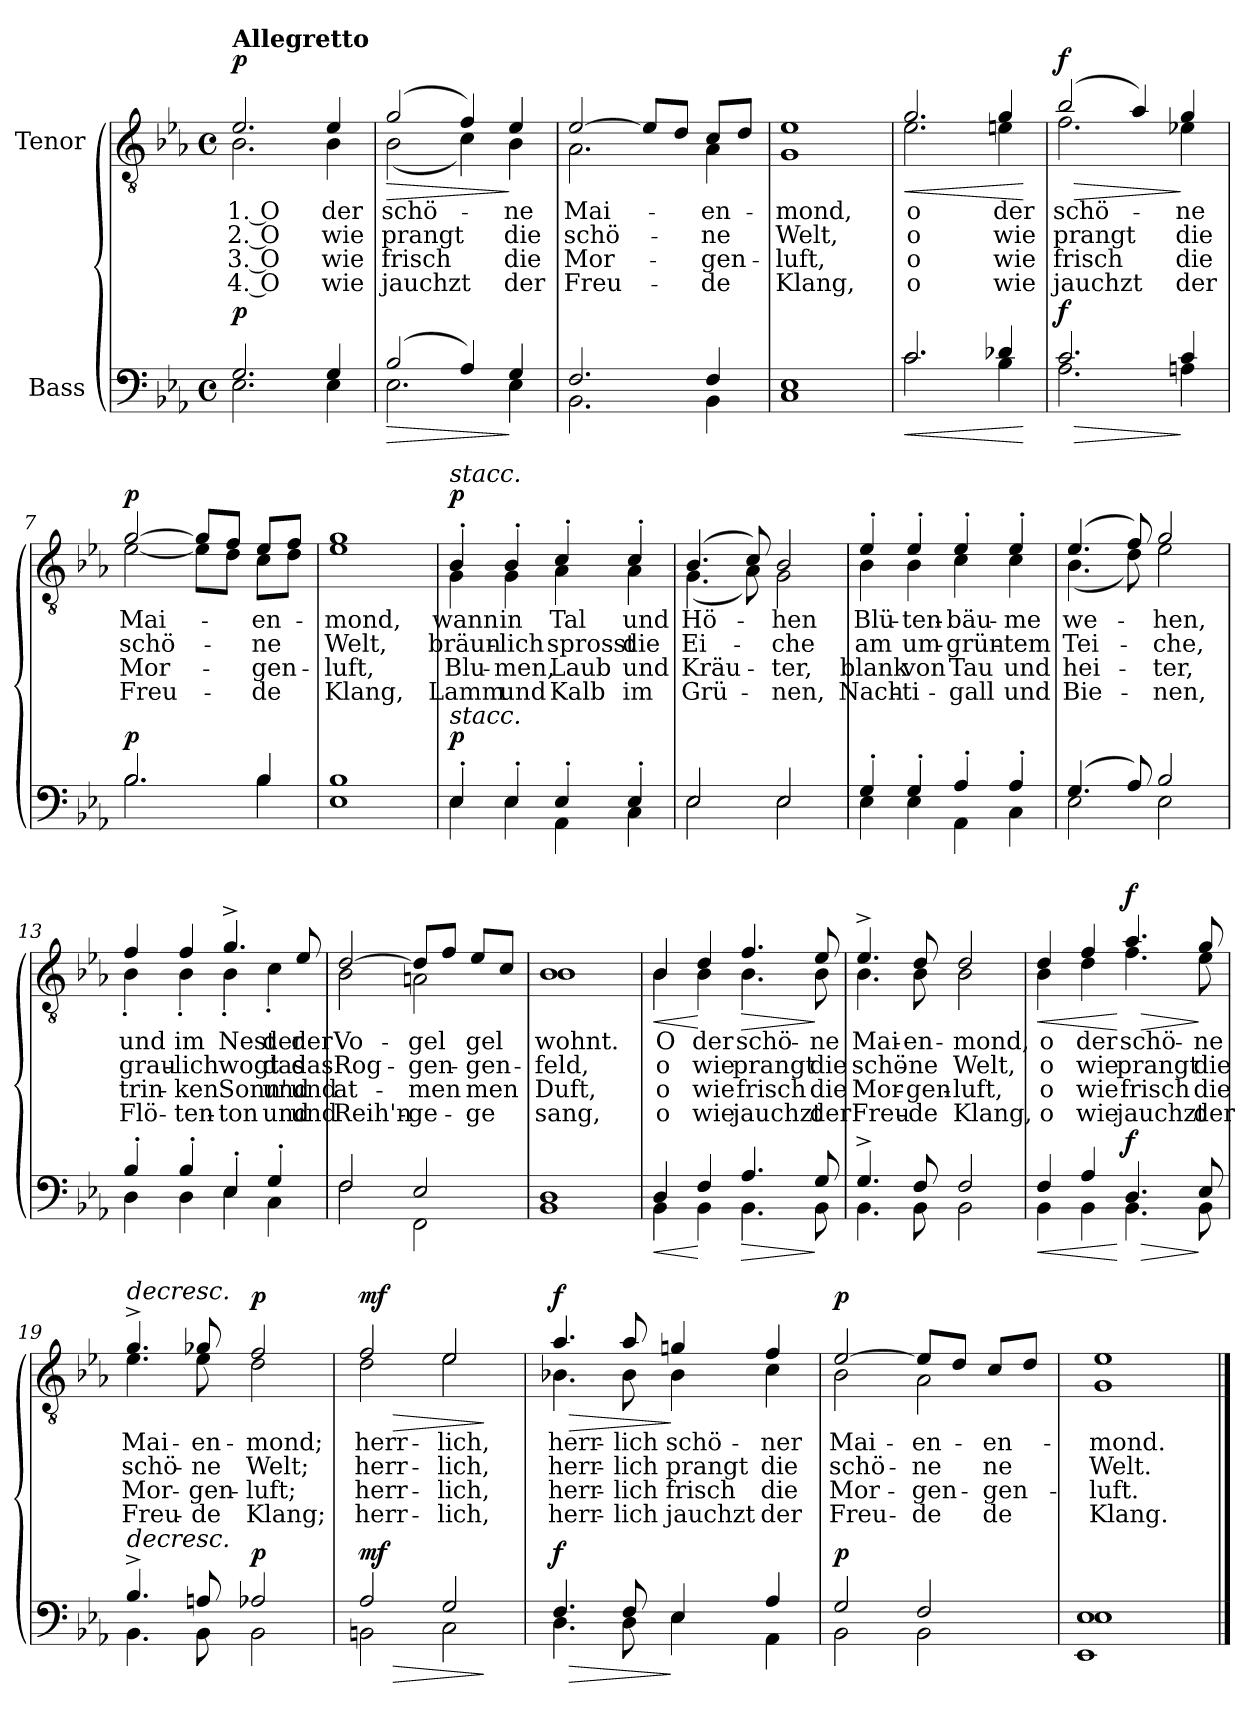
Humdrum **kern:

**kern	**dynam	**kern	**text	**text	**text	**text	**dynam
*part2	*part2	*part1	*part1	*part1	*part1	*part1	*part1
*staff2	*staff2	*staff1	*staff1	*staff1	*staff1	*staff1	*staff1
*I"Bass	*	*I"Tenor	*	*	*	*	*
*clefF4	*	*clefGv2	*	*	*	*	*
*k[b-e-a-]	*	*k[b-e-a-]	*	*	*	*	*
*M4/4	*	*M4/4	*	*	*	*	*
*met(c)	*	*met(c)	*	*	*	*	*
=1	=1	=1	=1	=1	=1	=1	=1
*^	*	*^	*	*	*	*	*
!	!	!	!LO:TX:a:B:t=Allegretto	!	!	!	!	!	!
!	!	!LO:DY:a	!	!	!	!	!	!	!LO:DY:a
2.G/	2.E-\	p	2.e-/	2.B-\	1. O	2. O	3. O	4. O	p
4G/	4E-\	.	4e-/	4B-\	der	wie	wie	wie	.
=2	=2	=2	=2	=2	=2	=2	=2	=2	=2
!	!	!LO:HP:b	!	!	!	!	!	!	!LO:HP:b
(2B-/	2.E-\	>	(2g/	(2B-\	schö-	prangt	frisch	jauchzt	>
4A-/)	.	.	4f/)	4c\)	.	.	.	.	.
4G/	4E-\	]	4e-/	4B-\	-ne	die	die	der	]
=3	=3	=3	=3	=3	=3	=3	=3	=3	=3
2.F/	2.BB-\	.	[2e-/	2.A-\	Mai-	schö-	Mor-	Freu-	.
.	.	.	8e-/L]	.	.	.	.	.	.
.	.	.	8d/J	.	.	.	.	.	.
4F/	4BB-\	.	8c/L	4A-\	-en-	-ne	-gen-	-de	.
.	.	.	8d/J	.	.	.	.	.	.
=4	=4	=4	=4	=4	=4	=4	=4	=4	=4
1E-	1C	.	1e-	1G	-mond,	Welt,	-luft,	Klang,	.
=5	=5	=5	=5	=5	=5	=5	=5	=5	=5
!	!	!LO:HP:b	!	!	!	!	!	!	!LO:HP:b
2.c/	2.c\	<	2.g/	2.e-\	o	o	o	o	<
4d-X/	4B-\	.	4g/	4en\	der	wie	wie	wie	.
*v	*v	*	*	*	*	*	*	*	*
*	*	*v	*v	*	*	*	*	*
.	[	.	.	.	.	.	[
=6	=6	=6	=6	=6	=6	=6	=6
!	!LO:HP:b	!	!	!	!	!	!LO:HP:b
*^	*	*^	*	*	*	*	*
!	!	!LO:DY:n=1:a	!	!	!	!	!	!	!LO:DY:n=1:a
2.c/	2.A-\	> f	(2b-/	2.f\	schö-	prangt	frisch	jauchzt	> f
.	.	.	4a-/)	.	.	.	.	.	.
4c/	4An\	]	4g/	4e-X\	-ne	die	die	der	]
!!LO:LB:g=z	!!
=7	=7	=7	=7	=7	=7	=7	=7	=7	=7
!	!	!LO:DY:a	!	!	!	!	!	!	!LO:DY:a
2.B-/	2.B-\	p	[2g/	[2e-\	Mai-	schö-	Mor-	Freu-	p
.	.	.	8g/L]	8e-\L]	.	.	.	.	.
.	.	.	8f/J	8d\J	.	.	.	.	.
4B-/	4B-\	.	8e-/L	8c\L	-en-	-ne	-gen-	-de	.
.	.	.	8f/J	8d\J	.	.	.	.	.
=8	=8	=8	=8	=8	=8	=8	=8	=8	=8
1B-	1E-	.	1g	1e-	-mond,	Welt,	-luft,	Klang,	.
=9	=9	=9	=9	=9	=9	=9	=9	=9	=9
!	!	!	!LO:TX:a:i:t=stacc.	!	!	!	!	!	!
!LO:TX:a:i:t=stacc.	!	!	!	!	!	!	!	!	!
!	!	!LO:DY:a	!	!	!	!	!	!	!LO:DY:a
4E-'/	4E-\	p	4B-'/	4G\	wann	bräun-	Blu-	Lamm	p
4E-'/	4E-\	.	4B-'/	4G\	in	-lich	-men,	und	.
4E-'/	4AA-\	.	4c'/	4A-\	Tal	sprosst	Laub	Kalb	.
4E-'/	4C\	.	4c'/	4A-\	und	die	und	im	.
=10	=10	=10	=10	=10	=10	=10	=10	=10	=10
2E-/	2E-\	.	(4.B-/	(4.G\	Hö-	Ei-	Kräu-	Grü-	.
.	.	.	8c/)	8A-\)	.	.	.	.	.
2E-/	2E-\	.	2B-/	2G\	-hen	-che	-ter,	-nen,	.
=11	=11	=11	=11	=11	=11	=11	=11	=11	=11
4G'/	4E-\	.	4e-'/	4B-\	Blü-	am	blank	Nach-	.
4G'/	4E-\	.	4e-'/	4B-\	-ten-	um-	von	-ti-	.
4A-'/	4AA-\	.	4e-'/	4c\	-bäu-	-grün-	Tau	-gall	.
4A-'/	4C\	.	4e-'/	4c\	-me	-tem	und	und	.
=12	=12	=12	=12	=12	=12	=12	=12	=12	=12
(4.G/	2E-\	.	(4.e-/	(4.B-\	we-	Tei-	hei-	Bie-	.
8A-/)	.	.	8f/)	8d\)	.	.	.	.	.
2B-/	2E-\	.	2g/	2e-\	-hen,	-che,	-ter,	-nen,	.
!!LO:LB:g=z	!!
=13	=13	=13	=13	=13	=13	=13	=13	=13	=13
4B-'/	4D\	.	4f/	4B-'\	und	grau-	trin-	Flö-	.
4B-'/	4D\	.	4f/	4B-'\	im	-lich	-ken	-ten-	.
4E-'/	4E-\	.	4.g^/	4B-'\	Nest	wogt	Sonn'	-ton	.
4G'/	4C\	.	.	4c'\	der	das	und	und	.
.	.	.	8e-/	.	der	das	und	und	.
=14	=14	=14	=14	=14	=14	=14	=14	=14	=14
2F/	2F\	.	[2d/	2B-\	Vo-	Rog-	at-	Reih'n-	.
2E-/	2FF\	.	8d/L]	2An\	-gel	-gen-	-men	-ge-	.
.	.	.	8f/J	.	.	.	.	.	.
.	.	.	8e-/L	.	-gel	-gen-	-men	-ge	.
.	.	.	8c/J	.	.	.	.	.	.
=15	=15	=15	=15	=15	=15	=15	=15	=15	=15
1D	1BB-	.	1B-	1B-	wohnt.	-feld,	Duft,	-sang,	.
=16	=16	=16	=16	=16	=16	=16	=16	=16	=16
!	!	!LO:HP:b	!	!	!	!	!	!	!LO:HP:b
4D/	4BB-\	<	4B-/	4B-\	O	o	o	o	<
4F/	4BB-\	[	4d/	4B-\	der	wie	wie	wie	[
!	!	!LO:HP:b	!	!	!	!	!	!	!LO:HP:b
4.A-/	4.BB-\	>	4.f/	4.B-\	schö-	prangt	frisch	jauchzt	>
8G/	8BB-\	]	8e-/	8B-\	-ne	die	die	der	]
=17	=17	=17	=17	=17	=17	=17	=17	=17	=17
4.G^/	4.BB-\	.	4.e-^/	4.B-\	Mai-	schö-	Mor-	Freu-	.
8F/	8BB-\	.	8d/	8B-\	-en-	-ne	-gen-	-de	.
2F/	2BB-\	.	2d/	2B-\	-mond,	Welt,	-luft,	Klang,	.
!!LO:LB:g=z	!!
=18	=18	=18	=18	=18	=18	=18	=18	=18	=18
!	!	!LO:HP:b	!	!	!	!	!	!	!LO:HP:b
4F/	4BB-\	<	4d/	4B-\	o	o	o	o	<
4A-/	4BB-\	.	4f/	4d\	der	wie	wie	wie	.
!	!	!LO:HP:n=1:b	!	!	!	!	!	!	!LO:HP:n=1:b
!	!	!LO:DY:n=1:a	!	!	!	!	!	!	!LO:DY:n=1:a
4.D/	4.BB-\	[ > f	4.a-/	4.f\	schö-	prangt	frisch	jauchzt	[ > f
8E-/	8BB-\	]	8g/	8e-\	-ne	die	die	der	]
=19	=19	=19	=19	=19	=19	=19	=19	=19	=19
!	!	!	!LO:TX:a:i:t=decresc.	!	!	!	!	!	!
!LO:TX:a:i:t=decresc.	!	!	!	!	!	!	!	!	!
4.B-^/	4.BB-\	.	4.g^/	4.e-\	Mai-	schö-	Mor-	Freu-	.
8An/	8BB-\	.	8g-X/	8e-\	-en-	-ne	-gen-	-de	.
!	!	!LO:DY:a	!	!	!	!	!	!	!LO:DY:a
2A-X/	2BB-\	p	2f/	2d\	-mond;	Welt;	-luft;	Klang;	p
=20	=20	=20	=20	=20	=20	=20	=20	=20	=20
!	!	!LO:HP:b	!	!	!	!	!	!	!LO:HP:b
!	!	!LO:DY:n=1:a	!	!	!	!	!	!	!LO:DY:n=1:a
2A-/	2BBn\	> mf	2f/	2d\	herr-	herr-	herr-	herr-	> mf
2G/	2C\	.	2e-/	2e-\	-lich,	-lich,	-lich,	-lich,	.
*v	*v	*	*	*	*	*	*	*	*
*	*	*v	*v	*	*	*	*	*
.	]	.	.	.	.	.	]
=21	=21	=21	=21	=21	=21	=21	=21
!	!LO:HP:b	!	!	!	!	!	!LO:HP:b
*^	*	*^	*	*	*	*	*
!	!	!LO:DY:n=1:a	!	!	!	!	!	!	!LO:DY:n=1:a
4.F/	4.D\	> f	4.a-/	4.B-X\	herr-	herr-	herr-	herr-	> f
8F/	8D\	.	8a-/	8B-\	-lich	-lich	-lich	-lich	.
4E-/	4E-\	]	4gn/	4B-\	schö-	prangt	frisch	jauchzt	]
4A-/	4AA-\	.	4f/	4c\	-ner	die	die	der	.
=22	=22	=22	=22	=22	=22	=22	=22	=22	=22
!	!	!LO:DY:a	!	!	!	!	!	!	!LO:DY:a
2G/	2BB-\	p	[2e-/	2B-\	Mai-	schö-	Mor-	Freu-	p
2F/	2BB-\	.	8e-/L]	2A-\	-en-	-ne	-gen-	-de	.
.	.	.	8d/J	.	.	.	.	.	.
.	.	.	8c/L	.	-en-	-ne	-gen-	-de	.
.	.	.	8d/J	.	.	.	.	.	.
=23	=23	=23	=23	=23	=23	=23	=23	=23	=23
1E-	1EE- 1E-	.	1e-	1G	-mond.	Welt.	-luft.	Klang.	.
*v	*v	*	*	*	*	*	*	*	*
*	*	*v	*v	*	*	*	*	*
==	==	==	==	==	==	==	==
*-	*-	*-	*-	*-	*-	*-	*-
